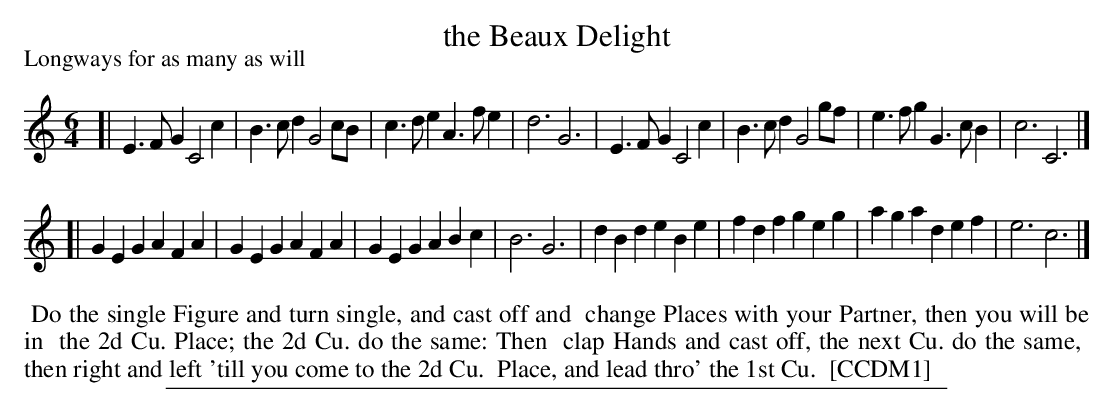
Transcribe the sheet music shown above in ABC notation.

X:1
T: the Beaux Delight
P: Longways for as many as will
M: 6/4
L: 1/4
K: C
[|\
E>FG C2c | B>cd G2c/B/ | c>de A>fe | d3 G3 |\
E>FG C2c | B>cd G2g/f/ | e>fg G>cB | c3 C3 |]
[|\
GEG AFA | GEG AFA | GEG ABc | B3 G3 |\
dBd eBe | fdf geg | aga def | e3 c3 |]
